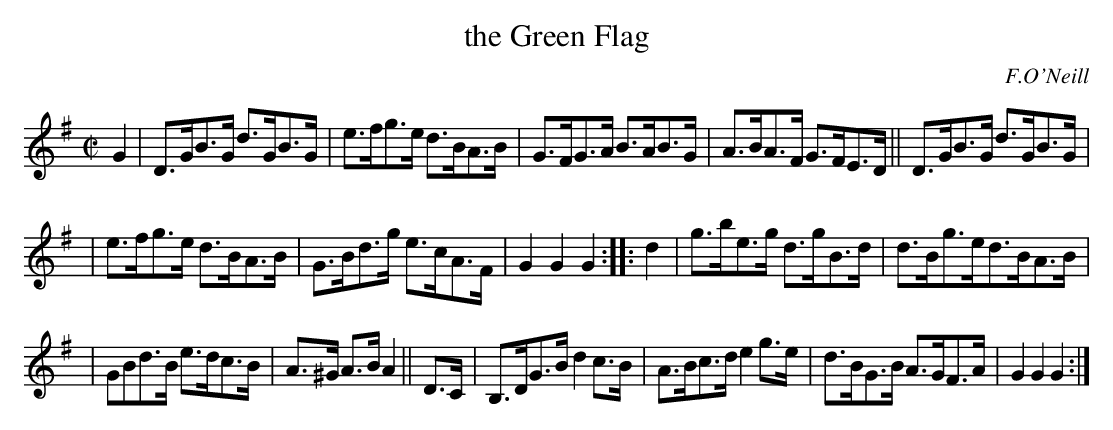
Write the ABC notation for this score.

X:1
T: the Green Flag
O: F.O'Neill
M: C|
L: 1/8
K: G
G2 \
| D>GB>G d>GB>G | e>fg>e d>BA>B | G>FG>A B>AB>G | A>BA>F G>FE>D || D>GB>G d>GB>G |
| e>fg>e d>BA>B | G>Bd>g e>cA>F | G2 G2 G2 :: d2 | g>be>g d>gB>d | d>Bg>ed>BA>B |
| GBd>B e>dc>B | A>^G A>B A2 || D>C | B,>DG>B d2c>B | A>Bc>d e2g>e | d>BG>B A>GF>A | G2 G2 G2 :|
